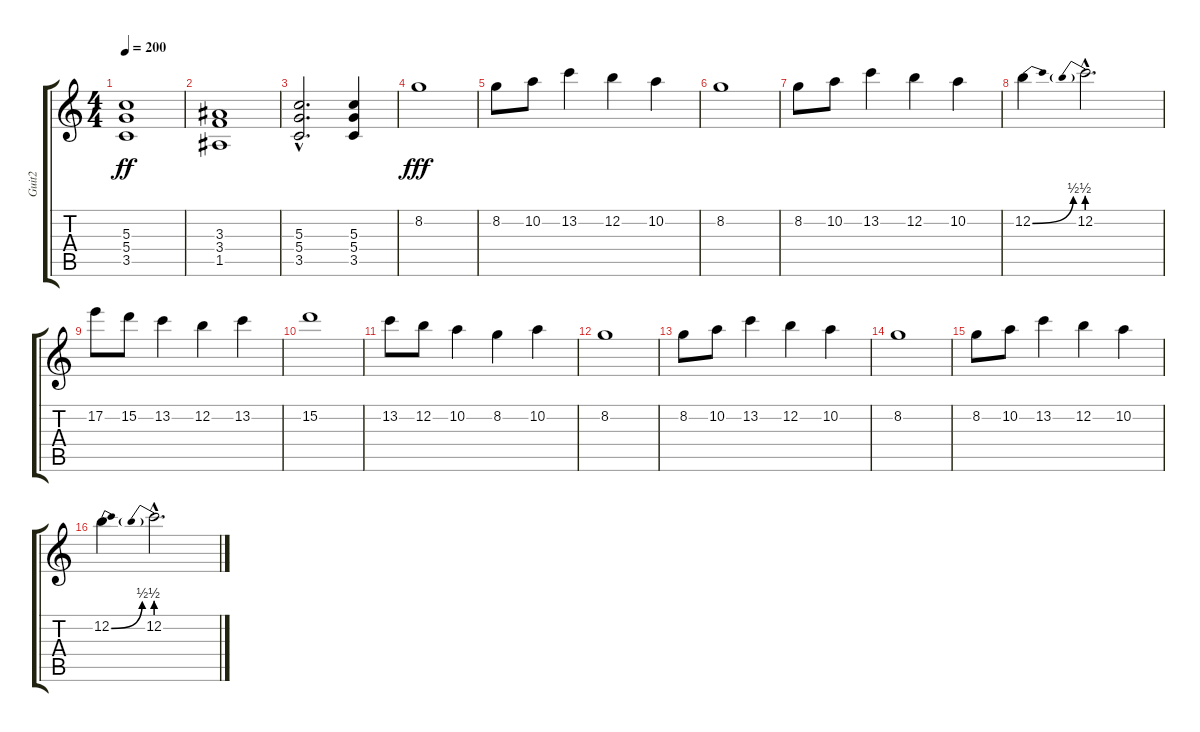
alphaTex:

\track ("Guit2" "Guit2") {instrument acousticguitarsteel}
\staff {score tabs}
\tuning (E4 B3 G3 D3 A2 E2) {hide}
\ts (4 4)
\tempo 200
\clef g2
\ks c
(5.3 5.4 3.5).1{dy ff} |
(3.3 3.4 1.5).1 |
(5.3{hac} 5.4{hac} 3.5{hac}).2{d} (5.3 5.4 3.5).4 |
8.2.1{dy fff} |
8.2.8 10.2.8 13.2.4 12.2.4 10.2.4 |
8.2.1 |
8.2.8 10.2.8 13.2.4 12.2.4 10.2.4 |
12.2{be (bend 0 0 60 2)}.4 12.2{be (prebend 0 2 60 2) hac}.2{d} |
17.2.8 15.2.8 13.2.4 12.2.4 13.2.4 |
15.2.1 |
13.2.8 12.2.8 10.2.4 8.2.4 10.2.4 |
8.2.1 |
8.2.8 10.2.8 13.2.4 12.2.4 10.2.4 |
8.2.1 |
8.2.8 10.2.8 13.2.4 12.2.4 10.2.4 |
12.2{be (bend 0 0 60 2)}.4 12.2{be (prebend 0 2 60 2) hac}.2{d}
